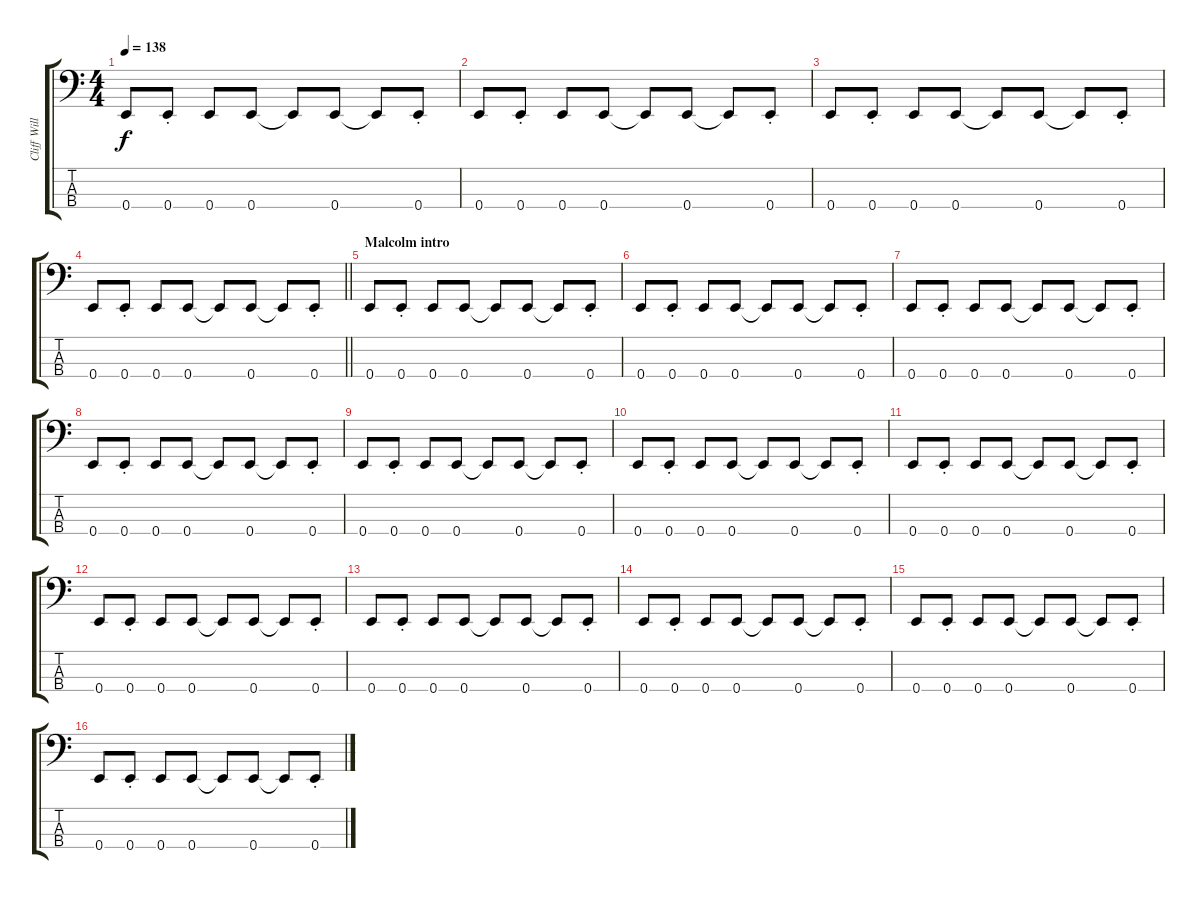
\track ("Cliff Williams" "Cliff Will") {instrument electricbasspick}
\staff {score tabs}
\tuning (G2 D2 A1 E1) {hide}
\ts (4 4)
\tempo 138
\clef f4
\ks c
0.4.8{dy f} 0.4{st}.8 0.4.8 0.4.8 0.4{t}.8 0.4.8 0.4{t}.8 0.4{st}.8 |
0.4.8 0.4{st}.8 0.4.8 0.4.8 0.4{t}.8 0.4.8 0.4{t}.8 0.4{st}.8 |
0.4.8 0.4{st}.8 0.4.8 0.4.8 0.4{t}.8 0.4.8 0.4{t}.8 0.4{st}.8 |
\barLineRight lightlight
0.4.8 0.4{st}.8 0.4.8 0.4.8 0.4{t}.8 0.4.8 0.4{t}.8 0.4{st}.8 |
\section ("" "Malcolm intro")
0.4.8 0.4{st}.8 0.4.8 0.4.8 0.4{t}.8 0.4.8 0.4{t}.8 0.4{st}.8 |
0.4.8 0.4{st}.8 0.4.8 0.4.8 0.4{t}.8 0.4.8 0.4{t}.8 0.4{st}.8 |
0.4.8 0.4{st}.8 0.4.8 0.4.8 0.4{t}.8 0.4.8 0.4{t}.8 0.4{st}.8 |
0.4.8 0.4{st}.8 0.4.8 0.4.8 0.4{t}.8 0.4.8 0.4{t}.8 0.4{st}.8 |
0.4.8 0.4{st}.8 0.4.8 0.4.8 0.4{t}.8 0.4.8 0.4{t}.8 0.4{st}.8 |
0.4.8 0.4{st}.8 0.4.8 0.4.8 0.4{t}.8 0.4.8 0.4{t}.8 0.4{st}.8 |
0.4.8 0.4{st}.8 0.4.8 0.4.8 0.4{t}.8 0.4.8 0.4{t}.8 0.4{st}.8 |
0.4.8 0.4{st}.8 0.4.8 0.4.8 0.4{t}.8 0.4.8 0.4{t}.8 0.4{st}.8 |
0.4.8 0.4{st}.8 0.4.8 0.4.8 0.4{t}.8 0.4.8 0.4{t}.8 0.4{st}.8 |
0.4.8 0.4{st}.8 0.4.8 0.4.8 0.4{t}.8 0.4.8 0.4{t}.8 0.4{st}.8 |
0.4.8 0.4{st}.8 0.4.8 0.4.8 0.4{t}.8 0.4.8 0.4{t}.8 0.4{st}.8 |
0.4.8 0.4{st}.8 0.4.8 0.4.8 0.4{t}.8 0.4.8 0.4{t}.8 0.4{st}.8
